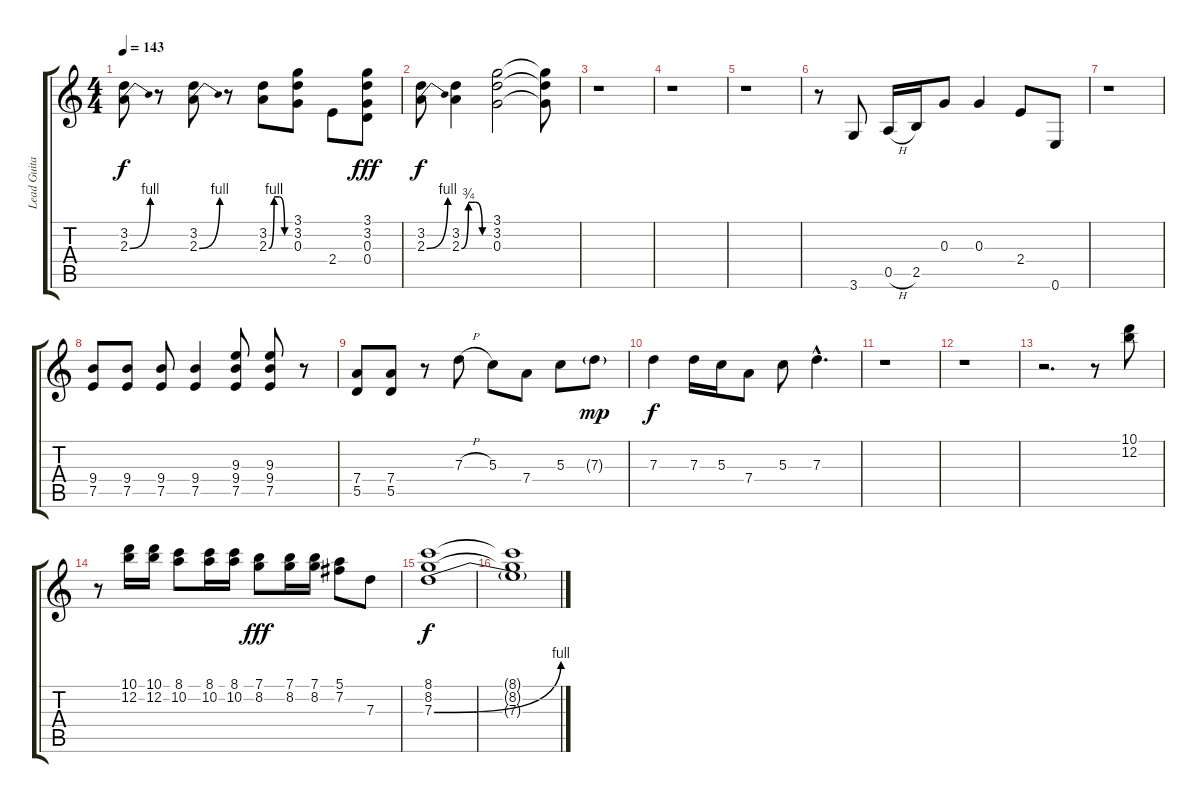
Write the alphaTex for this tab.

\track ("Lead Guitar" "Lead Guita") {instrument electricguitarclean}
\staff {score tabs}
\tuning (E4 B3 G3 D3 A2 E2) {hide}
\ts (4 4)
\tempo 143
\clef g2
\ks c
(3.2 2.3{be (bend 0 0 60 4)}).8{dy f} r.8 (3.2 2.3{be (bend 0 0 60 4)}).8 r.8 (3.2 2.3{be (custom 0 0 15 4 30 4 45 0 60 0)}).8 (3.1 3.2 0.3).8 2.4.8 (3.1 3.2 0.3 0.4).8{dy fff} |
(3.2 2.3{be (bend 0 0 60 4)}).8{dy f} (3.2 2.3{be (custom 0 0 15 3 30 3 45 0 60 0)}).4 (3.1 3.2 0.3).2 (3.1{t} 3.2{t} 0.3{t}).8 |
r.1 |
r.1 |
r.1 |
r.8 3.6.8 0.5{h}.16 2.5.16 0.3.8 0.3.4 2.4.8 0.6.8 |
r.1 |
(9.4 7.5).8 (9.4 7.5).8 (9.4 7.5).8 (9.4 7.5).4 (9.3 9.4 7.5).8 (9.3 9.4 7.5).8 r.8 |
(7.4 5.5).8 (7.4 5.5).8 r.8 7.3{h}.8 5.3.8 7.4.8 5.3.8 7.3{g}.8{dy mp} |
7.3.4{dy f} 7.3.16 5.3.16 7.4.8 5.3.8 7.3{hac}.4{d} |
r.1 |
r.1 |
r.2{d} r.8 (10.1 12.2).8 |
r.8 (10.1 12.2).16 (10.1 12.2).16 (8.1 10.2).8 (8.1 10.2).16 (8.1 10.2).16 (7.1 8.2).8{dy fff} (7.1 8.2).16 (7.1 8.2).16 (5.1 7.2).8 7.3.8 |
(8.1 8.2 7.3{be (bend 0 0 60 4)}).1{dy f} |
(8.1{t} 8.2{t} 7.3{t}).1
